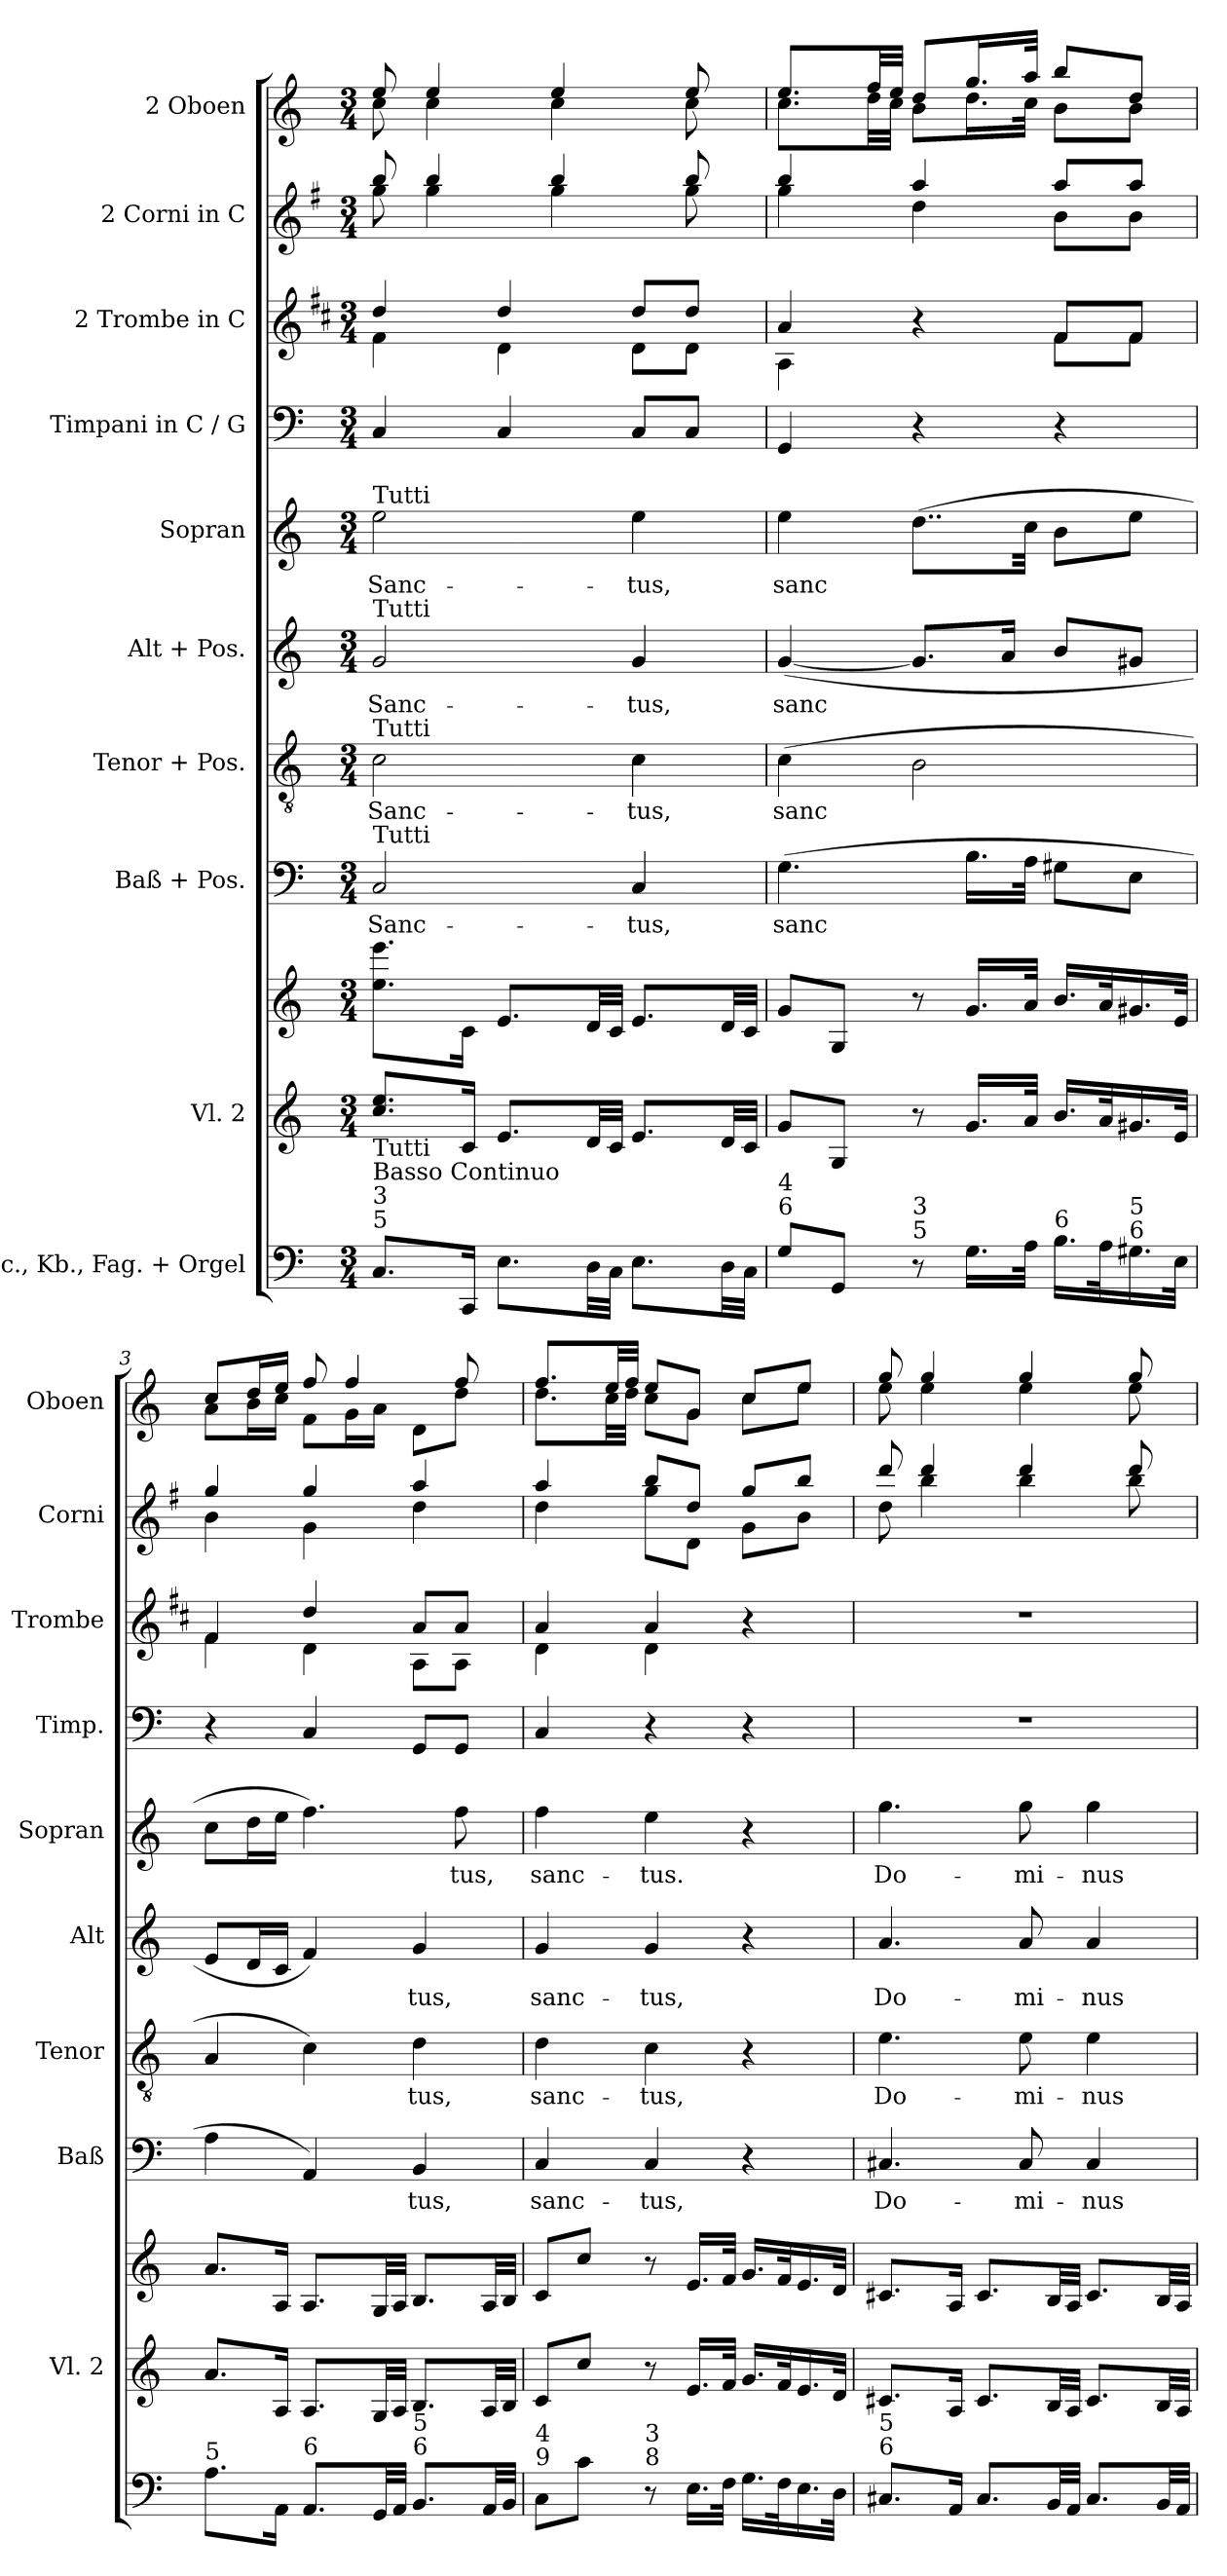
**kern	**kern	**kern	**kern	**text	**kern	**text	**kern	**text	**kern	**text	**kern	**kern	**kern	**kern
*part10	*part9	*part9	*part8	*part8	*part7	*part7	*part6	*part6	*part5	*part5	*part4	*part3	*part2	*part1
*staff11	*staff10	*staff9	*staff8	*staff8	*staff7	*staff7	*staff6	*staff6	*staff5	*staff5	*staff4	*staff3	*staff2	*staff1
*I"Vlc., Kb., Fag. + Orgel	*I"Vl. 2	*	*I"Baß + Pos.	*	*I"Tenor + Pos.	*	*I"Alt + Pos.	*	*I"Sopran	*	*I"Timpani in C / G	*I"2 Trombe in C	*I"2 Corni in C	*I"2 Oboen
*	*I'Vl. 2	*	*I'Baß	*	*I'Tenor	*	*I'Alt	*	*I'Sopran	*	*I'Timp.	*I'Trombe	*I'Corni	*I'Oboen
*clefF4	*clefG2	*clefG2	*clefF4	*	*clefGv2	*	*clefG2	*	*clefG2	*	*clefF4	*clefG2	*clefG2	*clefG2
*	*	*	*	*	*	*	*	*	*	*	*	*ITrd1c2	*ITrd4c7	*
*k[]	*k[]	*k[]	*k[]	*	*k[]	*	*k[]	*	*k[]	*	*k[]	*k[]	*k[]	*k[]
*M3/4	*M3/4	*M3/4	*M3/4	*	*M3/4	*	*M3/4	*	*M3/4	*	*M3/4	*M3/4	*M3/4	*M3/4
*MM60	*MM60	*MM60	*MM60	*	*MM60	*	*MM60	*	*MM60	*	*MM60	*MM60	*MM60	*MM60
=1	=1	=1	=1	=1	=1	=1	=1	=1	=1	=1	=1	=1	=1	=1
!	!	!	!	!	!	!	!	!	!	!	!	!	!	!LO:TX:a:t=Andante maestoso
!	!	!	!	!	!	!	!	!	!LO:TX:a:t=Tutti	!	!	!	!	!
!	!	!	!	!	!	!	!LO:TX:a:t=Tutti	!	!	!	!	!	!	!
!	!	!	!	!	!LO:TX:a:t=Tutti	!	!	!	!	!	!	!	!	!
!	!	!	!LO:TX:a:t=Tutti	!	!	!	!	!	!	!	!	!	!	!
!LO:TX:a:t=5	!	!	!	!	!	!	!	!	!	!	!	!	!	!
!LO:TX:a:t=3	!	!	!	!	!	!	!	!	!	!	!	!	!	!
!LO:TX:a:t=Basso Continuo	!	!	!	!	!	!	!	!	!	!	!	!	!	!
!LO:TX:a:t=Tutti	!	!	!	!	!	!	!	!	!	!	!	!	!	!
!	!	!	!	!LO:LY:b	!	!LO:LY:b	!	!LO:LY:b	!	!LO:LY:b	!	!	!	!
*	*	*	*	*	*	*	*	*	*	*	*	*^	*^	*^
8.C/L	8.cc/ 8.ee/L	8.ee\ 8.eee\L	2C/	Sanc-	2c\	Sanc-	2g/	Sanc-	2ee\	Sanc-	4C/	4cc/	4e\	8ee/	8cc\	8ee/	8cc\
.	.	.	.	.	.	.	.	.	.	.	.	.	.	4ee/	4cc\	4ee/	4cc\
16CC/Jk	16c/Jk	16c\Jk	.	.	.	.	.	.	.	.	.	.	.	.	.	.	.
8.E\L	8.e/L	8.e/L	.	.	.	.	.	.	.	.	4C/	4cc/	4c\	.	.	.	.
.	.	.	.	.	.	.	.	.	.	.	.	.	.	4ee/	4cc\	4ee/	4cc\
32D\LL	32d/LL	32d/LL	.	.	.	.	.	.	.	.	.	.	.	.	.	.	.
32C\JJJ	32c/JJJ	32c/JJJ	.	.	.	.	.	.	.	.	.	.	.	.	.	.	.
!	!	!	!	!LO:LY:b	!	!LO:LY:b	!	!LO:LY:b	!	!LO:LY:b	!	!	!	!	!	!	!
8.E\L	8.e/L	8.e/L	4C/	tus,	4c\	tus,	4g/	tus,	4ee\	tus,	8C/L	8cc/L	8c\L	.	.	.	.
.	.	.	.	.	.	.	.	.	.	.	8C/J	8cc/J	8c\J	8ee/	8cc\	8ee/	8cc\
32D\LL	32d/LL	32d/LL	.	.	.	.	.	.	.	.	.	.	.	.	.	.	.
32C\JJJ	32c/JJJ	32c/JJJ	.	.	.	.	.	.	.	.	.	.	.	.	.	.	.
=2	=2	=2	=2	=2	=2	=2	=2	=2	=2	=2	=2	=2	=2	=2	=2	=2	=2
!LO:TX:a:t=6	!	!	!	!	!	!	!	!	!	!	!	!	!	!	!	!	!
!LO:TX:a:t=4	!	!	!	!	!	!	!	!	!	!	!	!	!	!	!	!	!
!	!	!	!	!LO:LY:b	!	!LO:LY:b	!	!LO:LY:b	!	!LO:LY:b	!	!	!	!	!	!	!
8G/L	8g/L	8g/L	(>4.G\	sanc	(>4c\	sanc	(>[4g/	sanc	4ee\	sanc	4GG/	4g/	4G\	4ee/	4cc\	8.ee/L	8.cc\L
8GG/J	8G/J	8G/J	.	.	.	.	.	.	.	.	.	.	.	.	.	.	.
.	.	.	.	.	.	.	.	.	.	.	.	.	.	.	.	32ff/LL	32dd\LL
.	.	.	.	.	.	.	.	.	.	.	.	.	.	.	.	32ee/JJJ	32cc\JJJ
!LO:TX:a:t=5	!	!	!	!	!	!	!	!	!	!	!	!	!	!	!	!	!
!LO:TX:a:t=3	!	!	!	!	!	!	!	!	!	!	!	!	!	!	!	!	!
8r	8r	8r	.	.	2B\	.	8.g/L]	.	(>8..dd\L	.	4r	4r	4ryy	4dd/	4g\	8dd/L	8b\L
16.G\LL	16.g/LL	16.g/LL	16.B\LL	.	.	.	.	.	.	.	.	.	.	.	.	16.gg/L	16.dd\L
.	.	.	.	.	.	.	16a/Jk	.	.	.	.	.	.	.	.	.	.
32A\JJk	32a/JJk	32a/JJk	32A\JJk	.	.	.	.	.	32cc\Jkk	.	.	.	.	.	.	32aa/JJk	32cc\JJk
!LO:TX:a:t=6	!	!	!	!	!	!	!	!	!	!	!	!	!	!	!	!	!
16.B\LL	16.b/LL	16.b/LL	8G#X\L	.	.	.	8b/L	.	8b\L	.	4r	8e/L	8e\L	8dd/L	8e\L	8bb/L	8b\L
32A\K	32a/K	32a/K	.	.	.	.	.	.	.	.	.	.	.	.	.	.	.
!LO:TX:a:t=6	!	!	!	!	!	!	!	!	!	!	!	!	!	!	!	!	!
!LO:TX:a:t=5	!	!	!	!	!	!	!	!	!	!	!	!	!	!	!	!	!
16.G#X\	16.g#X/	16.g#X/	8E\J	.	.	.	8g#X/J	.	8ee\J	.	.	8e/J	8e\J	8dd/J	8e\J	8dd/J	8b\J
32E\JJk	32e/JJk	32e/JJk	.	.	.	.	.	.	.	.	.	.	.	.	.	.	.
=3	=3	=3	=3	=3	=3	=3	=3	=3	=3	=3	=3	=3	=3	=3	=3	=3	=3
!LO:TX:a:t=5	!	!	!	!	!	!	!	!	!	!	!	!	!	!	!	!	!
8.A\L	8.a/L	8.a/L	4A\	.	4A/	.	8e/L	.	8cc\L	.	4r	4e/	4e\	4cc/	4e\	8cc/L	8a\L
.	.	.	.	.	.	.	16d/L	.	16dd\L	.	.	.	.	.	.	16dd/L	16b\L
16AA\Jk	16A/Jk	16A/Jk	.	.	.	.	16c/JJ	.	16ee\JJ	.	.	.	.	.	.	16ee/JJ	16cc\JJ
!LO:TX:a:t=6	!	!	!	!	!	!	!	!	!	!	!	!	!	!	!	!	!
8.AA/L	8.A/L	8.A/L	4AA/)	.	4c\)	.	4f/)	.	4.ff\)	.	4C/	4cc/	4c\	4cc/	4c\	8ff/	8f\L
.	.	.	.	.	.	.	.	.	.	.	.	.	.	.	.	4ff/	16g\L
32GG/LL	32G/LL	32G/LL	.	.	.	.	.	.	.	.	.	.	.	.	.	.	16a\JJ
32AA/JJJ	32A/JJJ	32A/JJJ	.	.	.	.	.	.	.	.	.	.	.	.	.	.	.
!LO:TX:a:t=6	!	!	!	!	!	!	!	!	!	!	!	!	!	!	!	!	!
!LO:TX:a:t=5	!	!	!	!	!	!	!	!	!	!	!	!	!	!	!	!	!
!	!	!	!	!LO:LY:b	!	!LO:LY:b	!	!LO:LY:b	!	!	!	!	!	!	!	!	!
8.BB/L	8.B/L	8.B/L	4BB/	tus,	4d\	tus,	4g/	tus,	.	.	8GG/L	8g/L	8G\L	4dd/	4g\	.	8d\L
!	!	!	!	!	!	!	!	!	!	!LO:LY:b	!	!	!	!	!	!	!
.	.	.	.	.	.	.	.	.	8ff\	tus,	8GG/J	8g/J	8G\J	.	.	8ff/	8dd\J
32AA/LL	32A/LL	32A/LL	.	.	.	.	.	.	.	.	.	.	.	.	.	.	.
32BB/JJJ	32B/JJJ	32B/JJJ	.	.	.	.	.	.	.	.	.	.	.	.	.	.	.
!!LO:PB:g=z	!!
=4	=4	=4	=4	=4	=4	=4	=4	=4	=4	=4	=4	=4	=4	=4	=4	=4	=4
!LO:TX:a:t=9	!	!	!	!	!	!	!	!	!	!	!	!	!	!	!	!	!
!LO:TX:a:t=4	!	!	!	!	!	!	!	!	!	!	!	!	!	!	!	!	!
!	!	!	!	!LO:LY:b	!	!LO:LY:b	!	!LO:LY:b	!	!LO:LY:b	!	!	!	!	!	!	!
8C\L	8c/L	8c/L	4C/	sanc-	4d\	sanc-	4g/	sanc-	4ff\	sanc-	4C/	4g/	4c\	4dd/	4g\	8.ff/L	8.dd\L
8c\J	8cc/J	8cc/J	.	.	.	.	.	.	.	.	.	.	.	.	.	.	.
.	.	.	.	.	.	.	.	.	.	.	.	.	.	.	.	32ee/LL	32cc\LL
.	.	.	.	.	.	.	.	.	.	.	.	.	.	.	.	32ff/JJJ	32dd\JJJ
!LO:TX:a:t=8	!	!	!	!	!	!	!	!	!	!	!	!	!	!	!	!	!
!LO:TX:a:t=3	!	!	!	!	!	!	!	!	!	!	!	!	!	!	!	!	!
!	!	!	!	!LO:LY:b	!	!LO:LY:b	!	!LO:LY:b	!	!LO:LY:b	!	!	!	!	!	!	!
8r	8r	8r	4C/	tus,	4c\	tus,	4g/	tus,	4ee\	tus.	4r	4g/	4c\	8ee/L	8cc\L	8ee/L	8cc\L
16.E\LL	16.e/LL	16.e/LL	.	.	.	.	.	.	.	.	.	.	.	8g/J	8G\J	8g/J	8g\J
32F\JJk	32f/JJk	32f/JJk	.	.	.	.	.	.	.	.	.	.	.	.	.	.	.
16.G\LL	16.g/LL	16.g/LL	4r	.	4r	.	4r	.	4r	.	4r	4r	4ryy	8cc/L	8c\L	8cc/L	8cc\L
32F\K	32f/K	32f/K	.	.	.	.	.	.	.	.	.	.	.	.	.	.	.
16.E\	16.e/	16.e/	.	.	.	.	.	.	.	.	.	.	.	8ee/J	8e\J	8ee/J	8ee\J
32D\JJk	32d/JJk	32d/JJk	.	.	.	.	.	.	.	.	.	.	.	.	.	.	.
*	*	*	*	*	*	*	*	*	*	*	*	*v	*v	*	*	*	*
=5	=5	=5	=5	=5	=5	=5	=5	=5	=5	=5	=5	=5	=5	=5	=5	=5
!LO:TX:a:t=6	!	!	!	!	!	!	!	!	!	!	!	!	!	!	!	!
!LO:TX:a:t=5	!	!	!	!	!	!	!	!	!	!	!	!	!	!	!	!
!	!	!	!	!LO:LY:b	!	!LO:LY:b	!	!LO:LY:b	!	!LO:LY:b	!	!	!	!	!	!
8.C#X/L	8.c#X/L	8.c#X/L	4.C#X/	Do-	4.e\	Do-	4.a/	Do-	4.gg\	Do-	2.r	2.r	8gg/	8g\	8gg/	8ee\
.	.	.	.	.	.	.	.	.	.	.	.	.	4gg/	4ee\	4gg/	4ee\
16AA/Jk	16A/Jk	16A/Jk	.	.	.	.	.	.	.	.	.	.	.	.	.	.
8.C#/L	8.c#/L	8.c#/L	.	.	.	.	.	.	.	.	.	.	.	.	.	.
!	!	!	!	!LO:LY:b	!	!LO:LY:b	!	!LO:LY:b	!	!LO:LY:b	!	!	!	!	!	!
.	.	.	8C#/	mi-	8e\	mi-	8a/	mi-	8gg\	mi-	.	.	4gg/	4ee\	4gg/	4ee\
32BB/LL	32B/LL	32B/LL	.	.	.	.	.	.	.	.	.	.	.	.	.	.
32AA/JJJ	32A/JJJ	32A/JJJ	.	.	.	.	.	.	.	.	.	.	.	.	.	.
!	!	!	!	!LO:LY:b	!	!LO:LY:b	!	!LO:LY:b	!	!LO:LY:b	!	!	!	!	!	!
8.C#/L	8.c#/L	8.c#/L	4C#/	nus	4e\	nus	4a/	nus	4gg\	nus	.	.	.	.	.	.
.	.	.	.	.	.	.	.	.	.	.	.	.	8gg/	8ee\	8gg/	8ee\
32BB/LL	32B/LL	32B/LL	.	.	.	.	.	.	.	.	.	.	.	.	.	.
32AA/JJJ	32A/JJJ	32A/JJJ	.	.	.	.	.	.	.	.	.	.	.	.	.	.
*	*	*	*	*	*	*	*	*	*	*	*	*	*v	*v	*	*
*	*	*	*	*	*	*	*	*	*	*	*	*	*	*v	*v
=	=	=	=	=	=	=	=	=	=	=	=	=	=	=
*-	*-	*-	*-	*-	*-	*-	*-	*-	*-	*-	*-	*-	*-	*-
